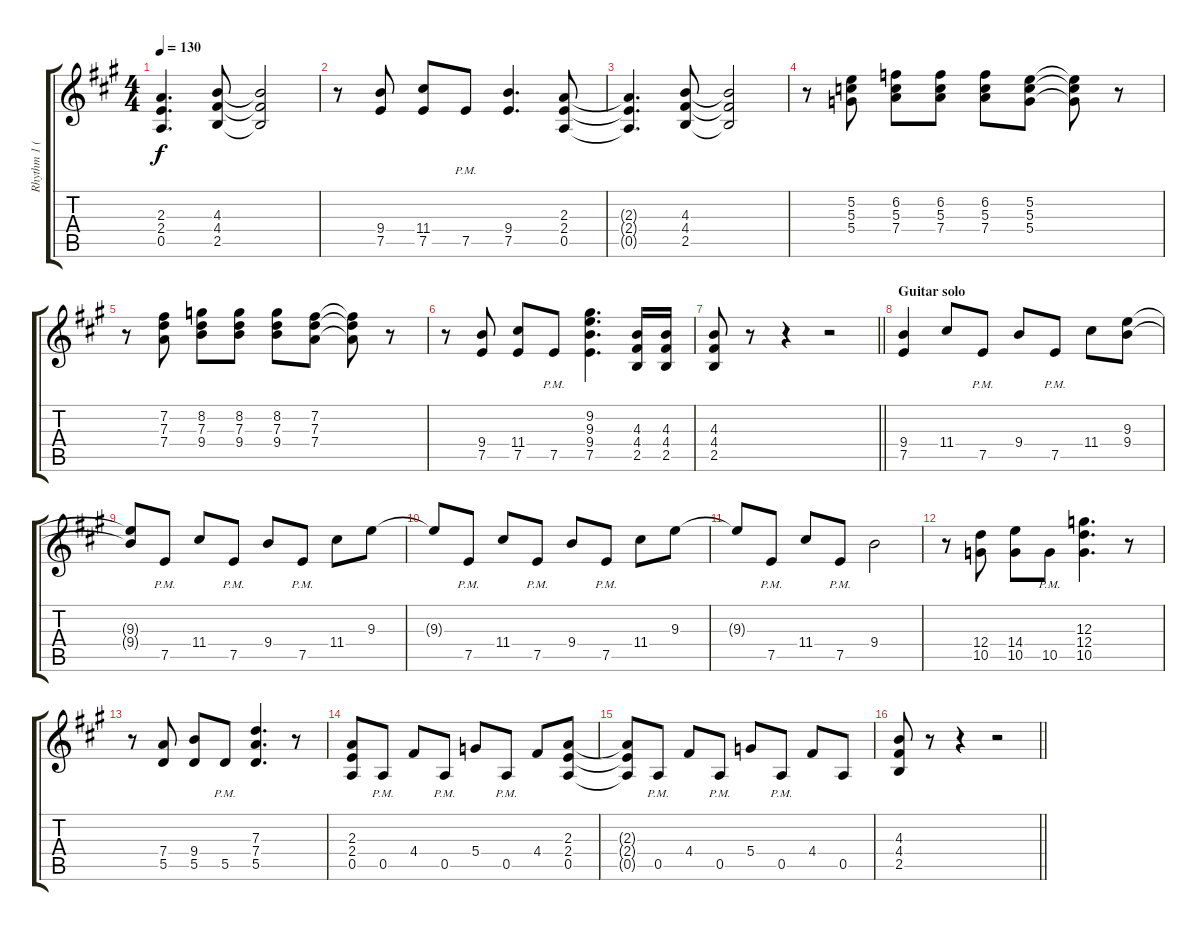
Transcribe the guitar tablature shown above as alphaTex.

\track ("Rhythm 1 (left)" "Rhythm 1 (") {mute instrument acousticguitarsteel}
\staff {score tabs}
\tuning (E4 B3 G3 D3 A2 E2) {hide}
\ts (4 4)
\tempo 130
\clef g2
\ks a
(2.3{t} 2.4{t} 0.5{t}).4{d dy f} (4.3 4.4 2.5).8 (4.3{t} 4.4{t} 2.5{t}).2 |
r.8 (9.4 7.5).8 (11.4 7.5).8 7.5{pm}.8 (9.4 7.5).4{d} (2.3 2.4 0.5).8 |
(2.3{t} 2.4{t} 0.5{t}).4{d} (4.3 4.4 2.5).8 (4.3{t} 4.4{t} 2.5{t}).2 |
r.8 (5.2 5.3 5.4).8 (6.2 5.3 7.4).8 (6.2 5.3 7.4).8 (6.2 5.3 7.4).8 (5.2 5.3 5.4).8 (5.2{t} 5.3{t} 5.4{t}).8 r.8 |
r.8 (7.2 7.3 7.4).8 (8.2 7.3 9.4).8 (8.2 7.3 9.4).8 (8.2 7.3 9.4).8 (7.2 7.3 7.4).8 (7.2{t} 7.3{t} 7.4{t}).8 r.8 |
r.8 (9.4 7.5).8 (11.4 7.5).8 7.5{pm}.8 (9.2 9.3 9.4 7.5).4{d} (4.3 4.4 2.5).16 (4.3 4.4 2.5).16 |
\barLineRight lightlight
(4.3 4.4 2.5).8 r.8 r.4 r.2 |
\section ("" "Guitar solo")
(9.4 7.5).4 11.4.8 7.5{pm}.8 9.4.8 7.5{pm}.8 11.4.8 (9.3 9.4).8 |
(9.3{t} 9.4{t}).8 7.5{pm}.8 11.4.8 7.5{pm}.8 9.4.8 7.5{pm}.8 11.4.8 9.3.8 |
9.3{t}.8 7.5{pm}.8 11.4.8 7.5{pm}.8 9.4.8 7.5{pm}.8 11.4.8 9.3.8 |
9.3{t}.8 7.5{pm}.8 11.4.8 7.5{pm}.8 9.4.2 |
r.8 (12.4 10.5).8 (14.4 10.5).8 10.5{pm}.8 (12.3 12.4 10.5).4{d} r.8 |
r.8 (7.4 5.5).8 (9.4 5.5).8 5.5{pm}.8 (7.3 7.4 5.5).4{d} r.8 |
(2.3 2.4 0.5).8 0.5{pm}.8 4.4.8 0.5{pm}.8 5.4.8 0.5{pm}.8 4.4.8 (2.3 2.4 0.5).8 |
(2.3{t} 2.4{t} 0.5{t}).8 0.5{pm}.8 4.4.8 0.5{pm}.8 5.4.8 0.5{pm}.8 4.4.8 0.5.8 |
\barLineRight lightlight
(4.3 4.4 2.5).8 r.8 r.4 r.2
